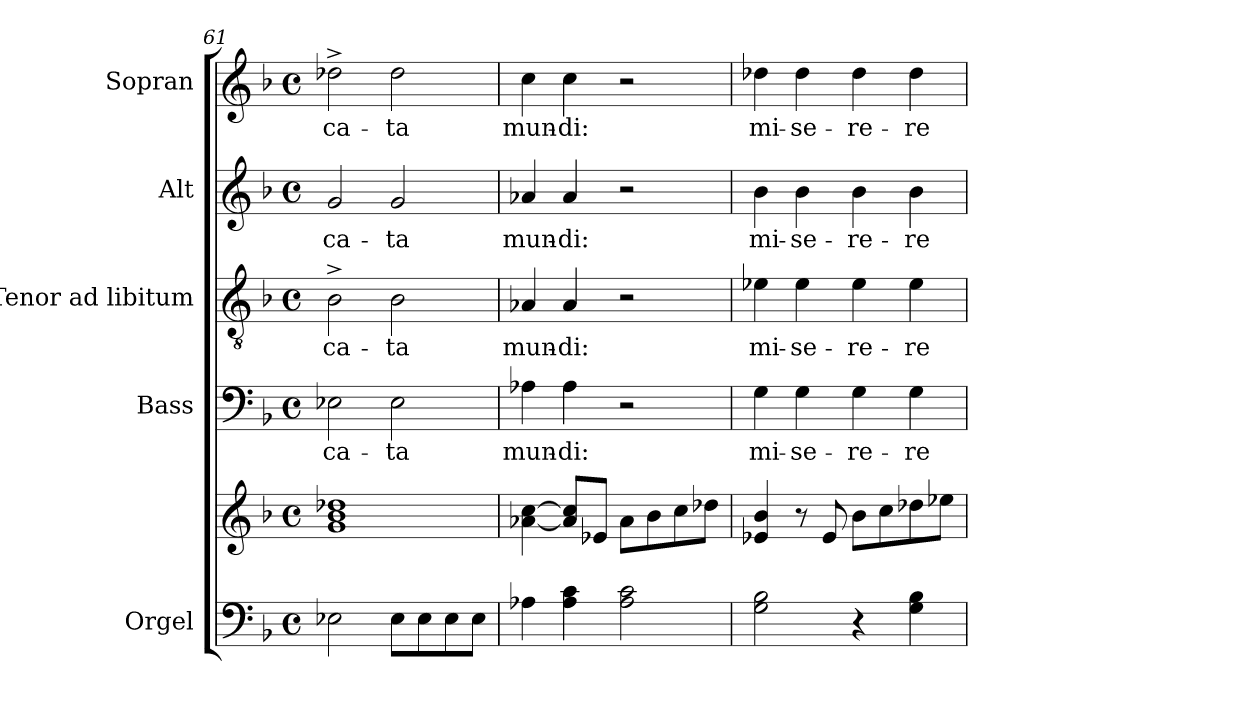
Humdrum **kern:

**kern	**kern	**kern	**text	**kern	**text	**kern	**text	**kern	**text
*part5	*part5	*part4	*part4	*part3	*part3	*part2	*part2	*part1	*part1
*staff6	*staff5	*staff4	*staff4	*staff3	*staff3	*staff2	*staff2	*staff1	*staff1
*I"Orgel	*	*I"Bass	*	*I"Tenor ad libitum	*	*I"Alt	*	*I"Sopran	*
*I'Org.	*	*I'B.	*	*I'T.	*	*I'A.	*	*I'S.	*
!!LO:PB:g=z
*clefF4	*clefG2	*clefF4	*	*clefGv2	*	*clefG2	*	*clefG2	*
*k[b-]	*k[b-]	*k[b-]	*	*k[b-]	*	*k[b-]	*	*k[b-]	*
*F:	*F:	*F:	*	*F:	*	*F:	*	*F:	*
*M4/4	*M4/4	*M4/4	*	*M4/4	*	*M4/4	*	*M4/4	*
*met(c)	*met(c)	*met(c)	*	*met(c)	*	*met(c)	*	*met(c)	*
=61	=61	=61	=61	=61	=61	=61	=61	=61	=61
!	!	!	!LO:LY:b	!	!LO:LY:b	!	!LO:LY:b	!	!LO:LY:b
2E-X\	1g 1b- 1dd-X	2E-X\	-ca-	2B-^>\	-ca-	2g/	-ca-	2dd-X^>\	-ca-
!	!	!	!LO:LY:b	!	!LO:LY:b	!	!LO:LY:b	!	!LO:LY:b
8E-\L	.	2E-\	-ta	2B-\	-ta	2g/	-ta	2dd-\	-ta
8E-\	.	.	.	.	.	.	.	.	.
8E-\	.	.	.	.	.	.	.	.	.
8E-\J	.	.	.	.	.	.	.	.	.
=62	=62	=62	=62	=62	=62	=62	=62	=62	=62
!	!	!	!LO:LY:b	!	!LO:LY:b	!	!LO:LY:b	!	!LO:LY:b
4A-X\	[4a-X\ [4cc\	4A-X\	mun-	4A-X/	mun-	4a-X/	mun-	4cc\	mun-
!	!	!	!LO:LY:b	!	!LO:LY:b	!	!LO:LY:b	!	!LO:LY:b
4A-\ 4c\	8a-/] 8cc/]L	4A-\	-di:	4A-/	-di:	4a-/	-di:	4cc\	-di:
.	8e-X/J	.	.	.	.	.	.	.	.
2A-\ 2c\	8a-\L	2r	.	2r	.	2r	.	2r	.
.	8b-\	.	.	.	.	.	.	.	.
.	8cc\	.	.	.	.	.	.	.	.
.	8dd-X\J	.	.	.	.	.	.	.	.
=63	=63	=63	=63	=63	=63	=63	=63	=63	=63
!	!	!	!LO:LY:b	!	!LO:LY:b	!	!LO:LY:b	!	!LO:LY:b
2G\ 2B-\	4e-X/ 4b-/	4G\	mi-	4e-X\	mi-	4b-\	mi-	4dd-X\	mi-
!	!	!	!LO:LY:b	!	!LO:LY:b	!	!LO:LY:b	!	!LO:LY:b
.	8r	4G\	-se-	4e-\	-se-	4b-\	-se-	4dd-\	-se-
.	8e-/	.	.	.	.	.	.	.	.
!	!	!	!LO:LY:b	!	!LO:LY:b	!	!LO:LY:b	!	!LO:LY:b
4r	8b-\L	4G\	-re-	4e-\	-re-	4b-\	-re-	4dd-\	-re-
.	8cc\	.	.	.	.	.	.	.	.
!	!	!	!LO:LY:b	!	!LO:LY:b	!	!LO:LY:b	!	!LO:LY:b
4G\ 4B-\	8dd-X\	4G\	-re	4e-\	-re	4b-\	-re	4dd-\	-re
.	8ee-X\J	.	.	.	.	.	.	.	.
=	=	=	=	=	=	=	=	=	=
*-	*-	*-	*-	*-	*-	*-	*-	*-	*-
